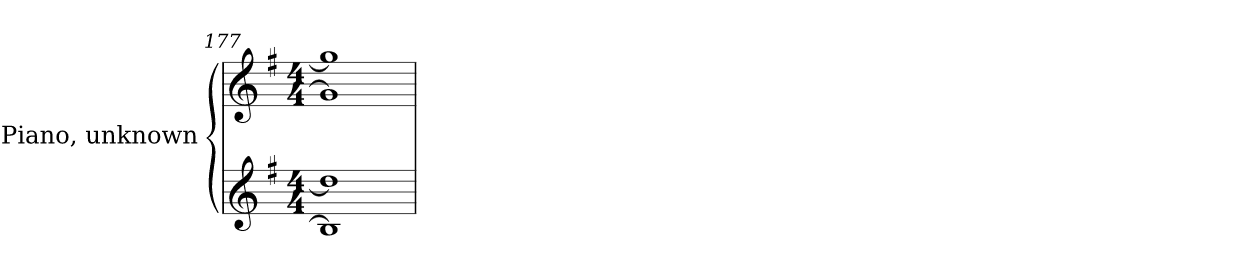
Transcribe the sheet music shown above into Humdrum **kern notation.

**kern	**kern
*part1	*part1
*staff2	*staff1
*I"Piano, unknown	*
*I'Pno.	*
*clefG2	*clefG2
*k[f#]	*k[f#]
*M4/4	*M4/4
=177	=177
*^	*^
1dd]	1B]	1gg]	1g]
*v	*v	*	*
*	*v	*v
=	=
*-	*-
